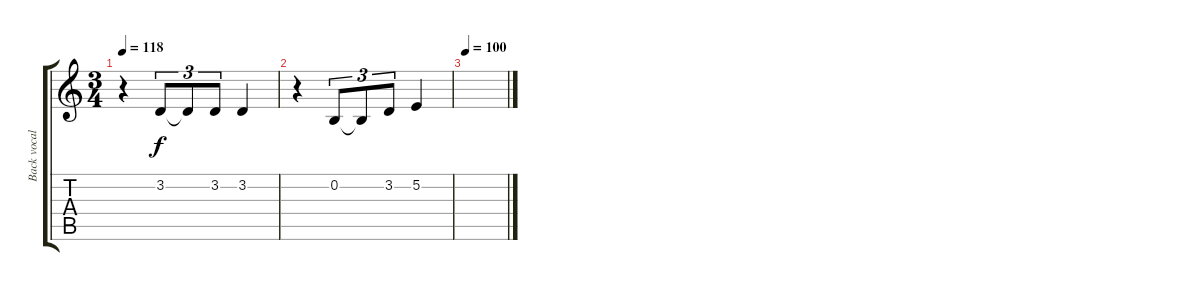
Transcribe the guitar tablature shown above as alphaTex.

\track ("Back vocals" "Back vocal") {instrument choiraahs}
\staff {score tabs}
\tuning (E4 B3 G3 D3 A2 E2) {hide}
\ts (3 4)
\tempo 118
\clef g2
\ks c
r.4{dy f} 3.2.8{tu (3 2)} 3.2{t}.8{tu (3 2)} 3.2.8{tu (3 2)} 3.2.4 |
r.4 0.2.8{tu (3 2)} 0.2{t}.8{tu (3 2)} 3.2.8{tu (3 2)} 5.2.4 |
\tempo 100
